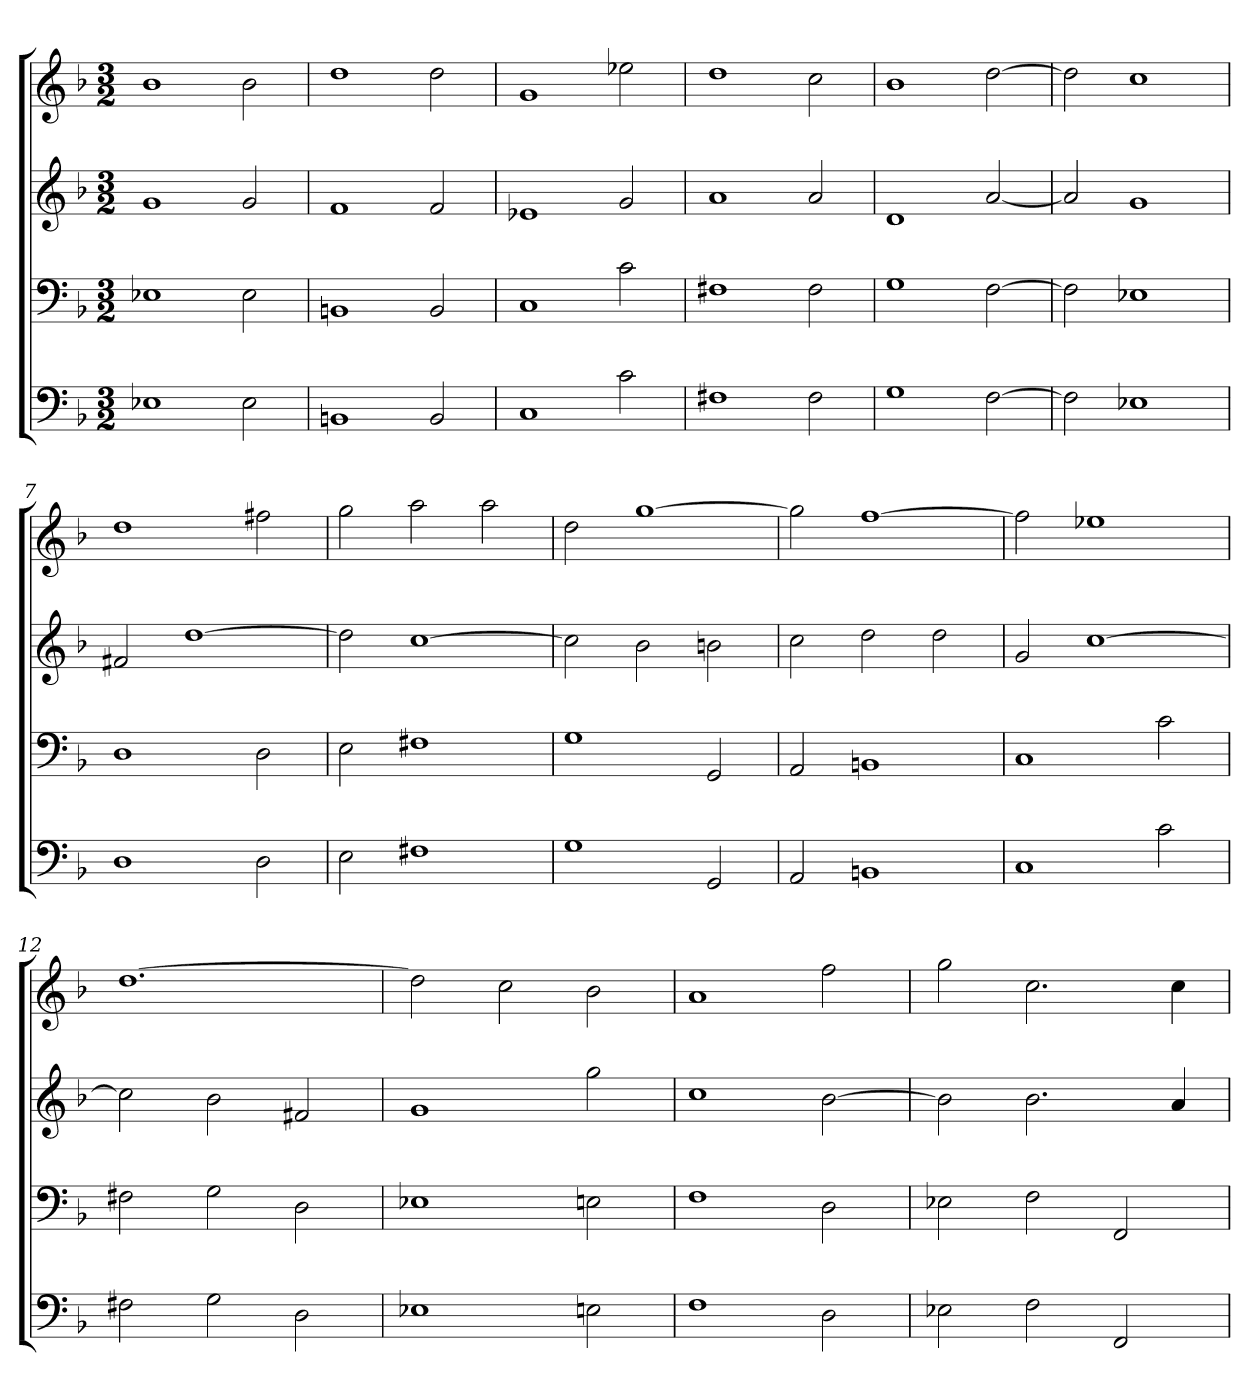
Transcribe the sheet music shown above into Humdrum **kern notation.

**kern	**kern	**kern	**kern
*part4	*part3	*part2	*part1
*staff4	*staff3	*staff2	*staff1
*k[b-]	*k[b-]	*k[b-]	*k[b-]
*F:	*F:	*F:	*F:
*M3/2	*M3/2	*M3/2	*M3/2
=1	=1	=1	=1
1E-X	1E-X	1g	1b-
2E-	2E-	2g	2b-
=2	=2	=2	=2
1BBn	1BBn	1f	1dd
2BB	2BB	2f	2dd
=3	=3	=3	=3
1C	1C	1e-X	1g
2c	2c	2g	2ee-X
=4	=4	=4	=4
1F#X	1F#X	1a	1dd
2F#	2F#	2a	2cc
=5	=5	=5	=5
1G	1G	1d	1b-
[2F	[2F	[2a	[2dd
=6	=6	=6	=6
2F]	2F]	2a]	2dd]
1E-X	1E-X	1g	1cc
=7	=7	=7	=7
1D	1D	2f#X	1dd
.	.	[1dd	.
2D	2D	.	2ff#X
=8	=8	=8	=8
2E	2E	2dd]	2gg
1F#X	1F#X	[1cc	2aa
.	.	.	2aa
=9	=9	=9	=9
1G	1G	2cc]	2dd
.	.	2b-	[1gg
2GG	2GG	2bn	.
=10	=10	=10	=10
2AA	2AA	2cc	2gg]
1BBn	1BBn	2dd	[1ff
.	.	2dd	.
=11	=11	=11	=11
1C	1C	2g	2ff]
.	.	[1cc	1ee-X
2c	2c	.	.
=12	=12	=12	=12
2F#X	2F#X	2cc]	[1.dd
2G	2G	2b-	.
2D	2D	2f#X	.
=13	=13	=13	=13
1E-X	1E-X	1g	2dd]
.	.	.	2cc
2En	2En	2gg	2b-
=14	=14	=14	=14
1F	1F	1cc	1a
2D	2D	[2b-	2ff
=15	=15	=15	=15
2E-X	2E-X	2b-]	2gg
2F	2F	2.b-	2.cc
2FF	2FF	.	.
.	.	4a	4cc
=	=	=	=
*-	*-	*-	*-
